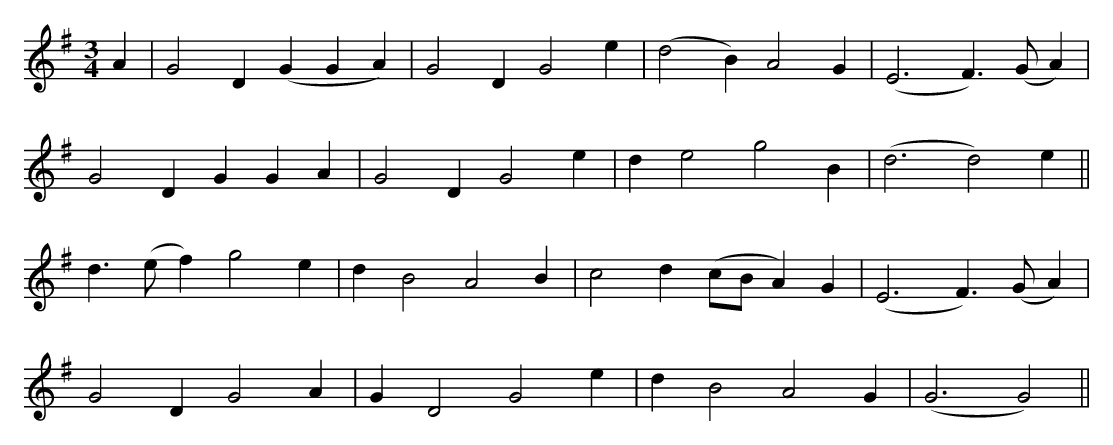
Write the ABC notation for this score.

X:1
M:3/4
K:G
A2 | G4D2 (G2G2A2) | G4D2 G4e2 | (d4B2) A4G2 | (E6 F3) (GA2) |
G4D2 G2G2A2 | G4D2 G4e2 | d2e4 g4B2 | (d6 d4) e2 ||
d3 (ef2) g4e2 | d2B4 A4B2 | c4d2 (cBA2)G2 | (E6 F3)(GA2) |
G4D2 G4A2 | G2D4 G4 e2 | d2B4 A4G2 | (G6 G4) ||
